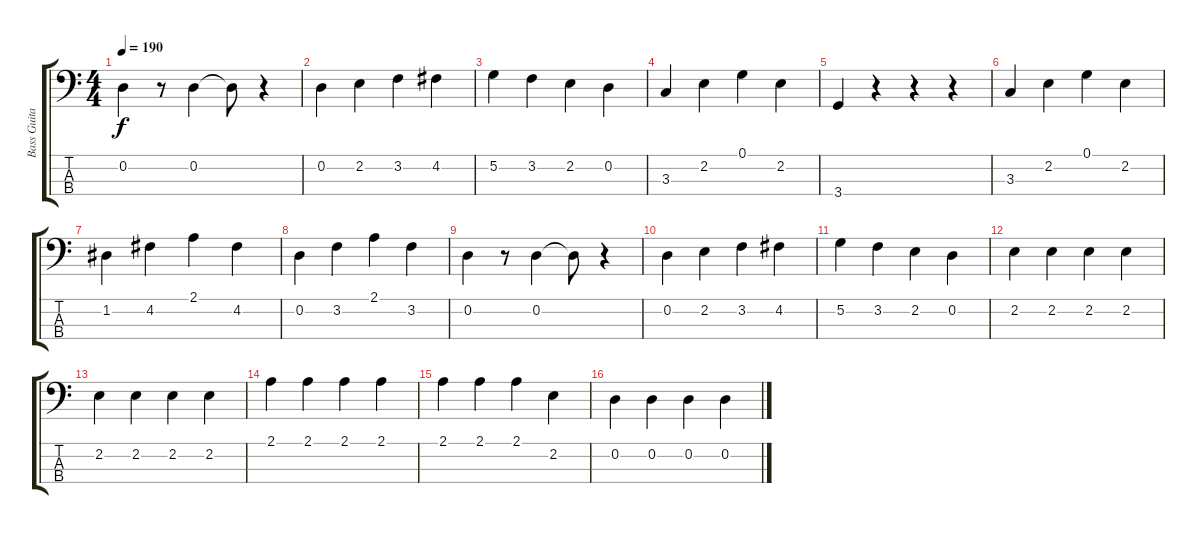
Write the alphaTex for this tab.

\track ("Bass Guitar" "Bass Guita") {instrument electricbassfinger}
\staff {score tabs}
\tuning (G2 D2 A1 E1) {hide}
\ts (4 4)
\tempo 190
\clef f4
\ks c
0.2.4{dy f} r.8 0.2.4 0.2{t}.8 r.4 |
0.2.4 2.2.4 3.2.4 4.2.4 |
5.2.4 3.2.4 2.2.4 0.2.4 |
3.3.4 2.2.4 0.1.4 2.2.4 |
3.4.4 r.4 r.4 r.4 |
3.3.4 2.2.4 0.1.4 2.2.4 |
1.2.4 4.2.4 2.1.4 4.2.4 |
0.2.4 3.2.4 2.1.4 3.2.4 |
0.2.4 r.8 0.2.4 0.2{t}.8 r.4 |
0.2.4 2.2.4 3.2.4 4.2.4 |
5.2.4 3.2.4 2.2.4 0.2.4 |
2.2.4 2.2.4 2.2.4 2.2.4 |
2.2.4 2.2.4 2.2.4 2.2.4 |
2.1.4 2.1.4 2.1.4 2.1.4 |
2.1.4 2.1.4 2.1.4 2.2.4 |
0.2.4 0.2.4 0.2.4 0.2.4
